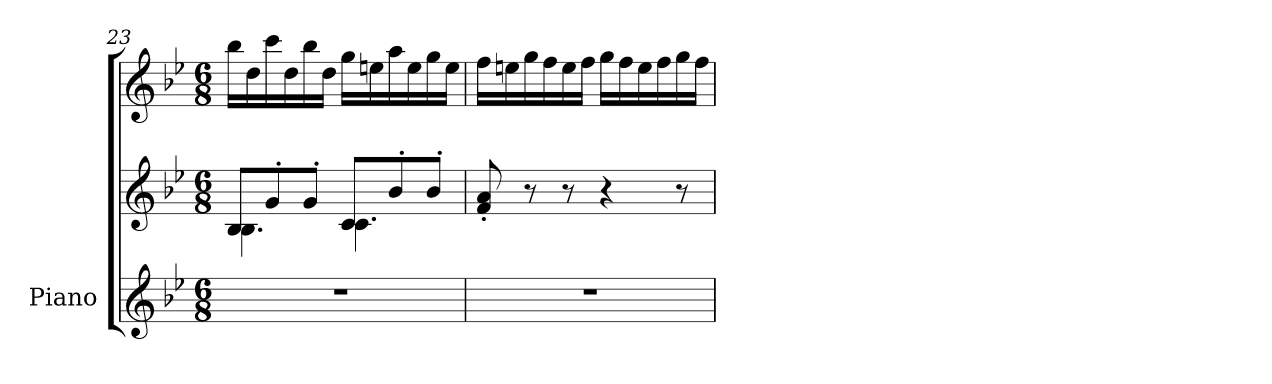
**kern	**kern	**kern
*part1	*part1	*part1
*staff3	*staff2	*staff1
*I"Piano	*	*
*I'Pno	*	*
*clefG2	*clefG2	*clefG2
*k[b-e-]	*k[b-e-]	*k[b-e-]
*M6/8	*M6/8	*M6/8
=23	=23	=23
*	*^	*
!	!	!LO:N:head=solid	!
2.r	8B-/L	4.B-\	16bb-\LL
.	.	.	16dd\
.	8g'/	.	16ccc\
.	.	.	16dd\
.	8g'/J	.	16bb-\
.	.	.	16dd\JJ
!	!	!LO:N:head=solid	!
.	8c/L	4.c\	16gg\LL
.	.	.	16een\
.	8b-'/	.	16aa\
.	.	.	16ee\
.	8b-'/J	.	16gg\
.	.	.	16ee\JJ
*	*v	*v	*
=24	=24	=24
2.r	8f/' 8a/'	16ff\LL
.	.	16een\
.	8r	16gg\
.	.	16ff\
.	8r	16ee\
.	.	16ff\JJ
.	4r	16gg\LL
.	.	16ff\
.	.	16ee\
.	.	16ff\
.	8r	16gg\
.	.	16ff\JJ
=	=	=
*-	*-	*-
